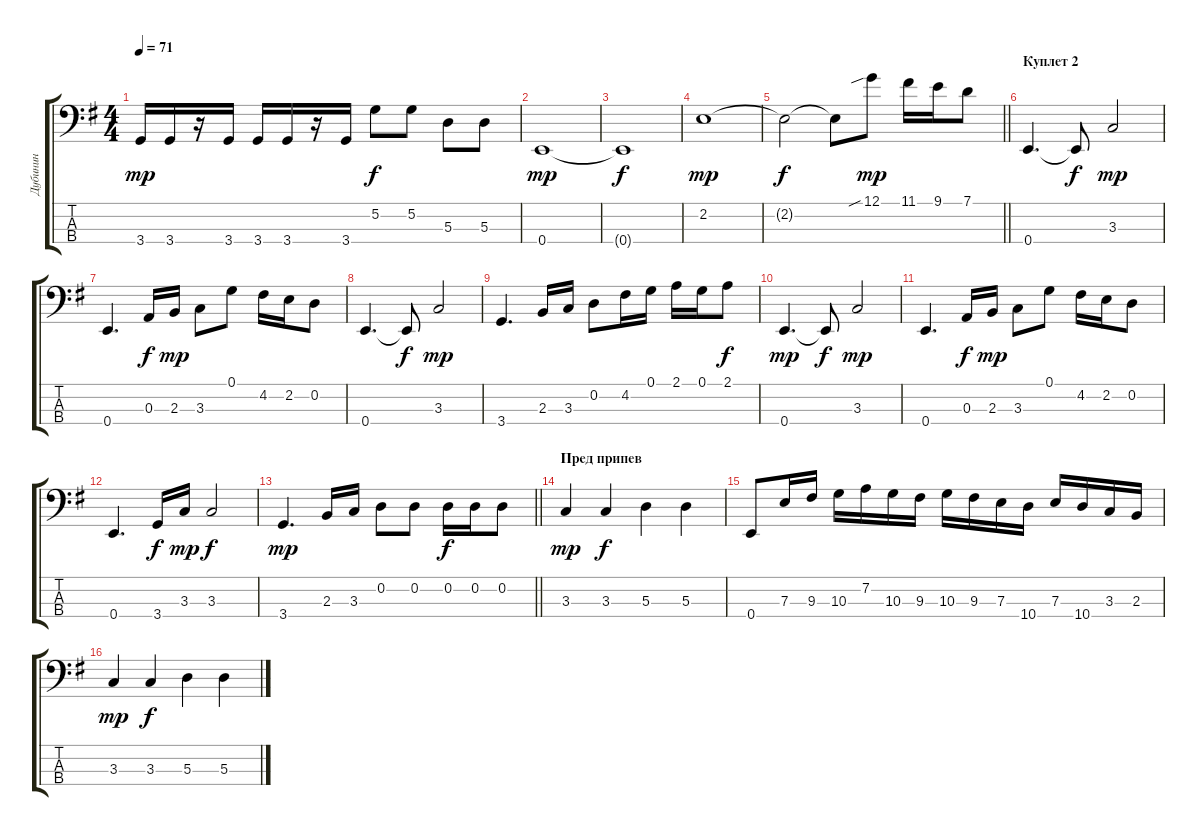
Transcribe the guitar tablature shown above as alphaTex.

\track ("Дубинин" "Дубинин") {instrument electricbasspick}
\staff {score tabs}
\tuning (G2 D2 A1 E1) {hide}
\ts (4 4)
\tempo 71
\clef f4
\ks eminor
3.4.16{dy mp} 3.4.16 r.16 3.4.16 3.4.16 3.4.16 r.16 3.4.16 5.2.8{dy f} 5.2.8 5.3.8 5.3.8 |
0.4.1{dy mp} |
0.4{t}.1{dy f} |
2.2.1{dy mp} |
\barLineRight lightlight
2.2{t}.2{dy f} 2.2{t}.8 12.1{sib}.8{dy mp} 11.1.16 9.1.16 7.1.8 |
\section ("" "Куплет 2")
0.4.4{d} 0.4{t}.8{dy f} 3.3.2{dy mp} |
0.4.4{d} 0.3.16{dy f} 2.3.16{dy mp} 3.3.8 0.1.8 4.2.16 2.2.16 0.2.8 |
0.4.4{d} 0.4{t}.8{dy f} 3.3.2{dy mp} |
3.4.4{d} 2.3.16 3.3.16 0.2.8 4.2.16 0.1.16 2.1.16 0.1.16 2.1.8{dy f} |
0.4.4{d dy mp} 0.4{t}.8{dy f} 3.3.2{dy mp} |
0.4.4{d} 0.3.16{dy f} 2.3.16{dy mp} 3.3.8 0.1.8 4.2.16 2.2.16 0.2.8 |
0.4.4{d} 3.4.16{dy f} 3.3.16{dy mp} 3.3.2{dy f} |
\barLineRight lightlight
3.4.4{d dy mp} 2.3.16 3.3.16 0.2.8 0.2.8 0.2.16{dy f} 0.2.16 0.2.8 |
\section ("" "Пред припев")
3.3.4{dy mp} 3.3.4{dy f} 5.3.4 5.3.4 |
0.4.8 7.3.16 9.3.16 10.3.16 7.2.16 10.3.16 9.3.16 10.3.16 9.3.16 7.3.16 10.4.16 7.3.16 10.4.16 3.3.16 2.3.16 |
3.3.4{dy mp} 3.3.4{dy f} 5.3.4 5.3.4
